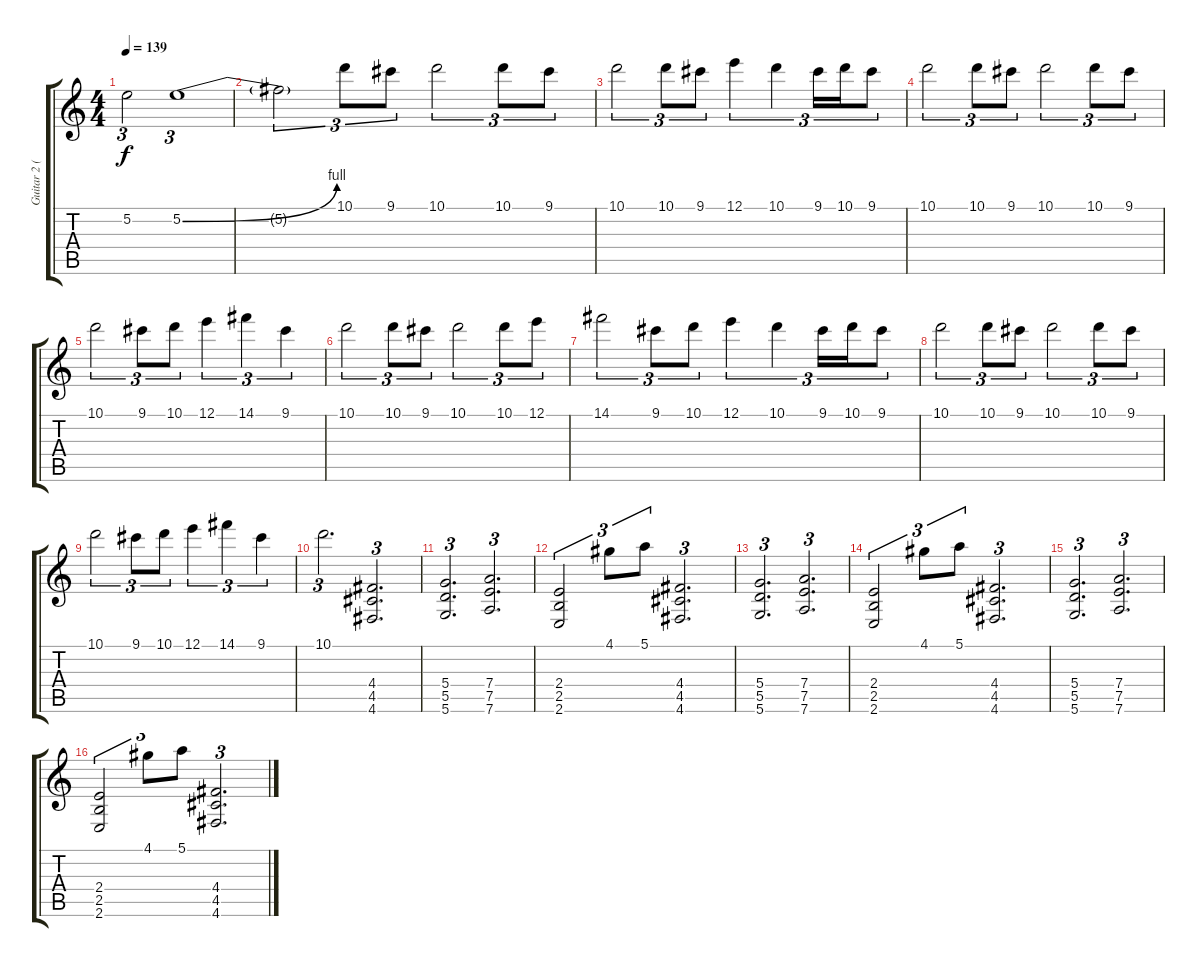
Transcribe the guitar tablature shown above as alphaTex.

\track ("Guitar 2 (Rhythm)" "Guitar 2 (") {instrument distortionguitar}
\staff {score tabs}
\tuning (E4 B3 G3 D3 A2 D2) {hide}
\ts (4 4)
\tempo 139
\clef g2
\ks c
5.2{t}.2{tu (3 2) dy f} 5.2{be (bend 0 0 60 4)}.1{tu (3 2)} |
5.2{t}.2{tu (3 2)} 10.1.8{tu (3 2)} 9.1.8{tu (3 2)} 10.1.2{tu (3 2)} 10.1.8{tu (3 2)} 9.1.8{tu (3 2)} |
10.1.2{tu (3 2)} 10.1.8{tu (3 2)} 9.1.8{tu (3 2)} 12.1.4{tu (3 2)} 10.1.4{tu (3 2)} 9.1.16{tu (3 2)} 10.1.16{tu (3 2)} 9.1.8{tu (3 2)} |
10.1.2{tu (3 2)} 10.1.8{tu (3 2)} 9.1.8{tu (3 2)} 10.1.2{tu (3 2)} 10.1.8{tu (3 2)} 9.1.8{tu (3 2)} |
10.1.2{tu (3 2)} 9.1.8{tu (3 2)} 10.1.8{tu (3 2)} 12.1.4{tu (3 2)} 14.1.4{tu (3 2)} 9.1.4{tu (3 2)} |
10.1.2{tu (3 2)} 10.1.8{tu (3 2)} 9.1.8{tu (3 2)} 10.1.2{tu (3 2)} 10.1.8{tu (3 2)} 12.1.8{tu (3 2)} |
14.1.2{tu (3 2)} 9.1.8{tu (3 2)} 10.1.8{tu (3 2)} 12.1.4{tu (3 2)} 10.1.4{tu (3 2)} 9.1.16{tu (3 2)} 10.1.16{tu (3 2)} 9.1.8{tu (3 2)} |
10.1.2{tu (3 2)} 10.1.8{tu (3 2)} 9.1.8{tu (3 2)} 10.1.2{tu (3 2)} 10.1.8{tu (3 2)} 9.1.8{tu (3 2)} |
10.1.2{tu (3 2)} 9.1.8{tu (3 2)} 10.1.8{tu (3 2)} 12.1.4{tu (3 2)} 14.1.4{tu (3 2)} 9.1.4{tu (3 2)} |
10.1.2{d tu (3 2)} (4.4 4.5 4.6).2{d tu (3 2)} |
(5.4 5.5 5.6).2{d tu (3 2)} (7.4 7.5 7.6).2{d tu (3 2)} |
(2.4 2.5 2.6).2{tu (3 2)} 4.1.8{tu (3 2)} 5.1.8{tu (3 2)} (4.4 4.5 4.6).2{d tu (3 2)} |
(5.4 5.5 5.6).2{d tu (3 2)} (7.4 7.5 7.6).2{d tu (3 2)} |
(2.4 2.5 2.6).2{tu (3 2)} 4.1.8{tu (3 2)} 5.1.8{tu (3 2)} (4.4 4.5 4.6).2{d tu (3 2)} |
(5.4 5.5 5.6).2{d tu (3 2)} (7.4 7.5 7.6).2{d tu (3 2)} |
(2.4 2.5 2.6).2{tu (3 2)} 4.1.8{tu (3 2)} 5.1.8{tu (3 2)} (4.4 4.5 4.6).2{d tu (3 2)}
